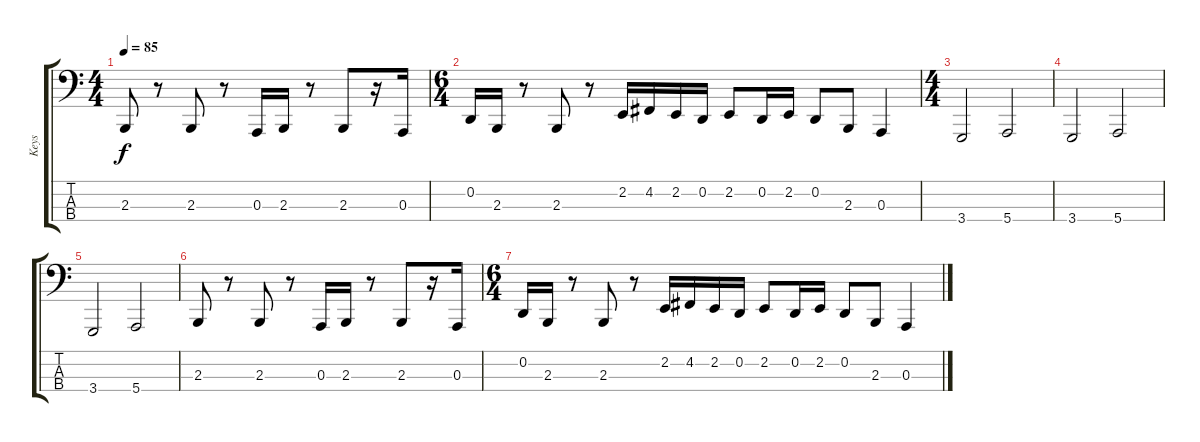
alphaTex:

\track ("Keys" "Keys") {instrument pad3polysynth}
\staff {score tabs}
\tuning (G2 D2 A1 E1) {hide}
\ts (4 4)
\tempo 85
\clef f4
\ks c
2.3.8{dy f} r.8 2.3.8 r.8 0.3.16 2.3.16 r.8 2.3.8 r.16 0.3.16 |
\ts (6 4)
0.2.16 2.3.16 r.8 2.3.8 r.8 2.2.16 4.2.16 2.2.16 0.2.16 2.2.8 0.2.16 2.2.16 0.2.8 2.3.8 0.3.4 |
\ts (4 4)
3.4.2 5.4.2 |
3.4.2 5.4.2 |
3.4.2 5.4.2 |
2.3.8{volume 0} r.8 2.3.8 r.8 0.3.16 2.3.16 r.8 2.3.8 r.16 0.3.16 |
\ts (6 4)
0.2.16 2.3.16 r.8 2.3.8 r.8 2.2.16 4.2.16 2.2.16 0.2.16 2.2.8 0.2.16 2.2.16 0.2.8 2.3.8 0.3.4
